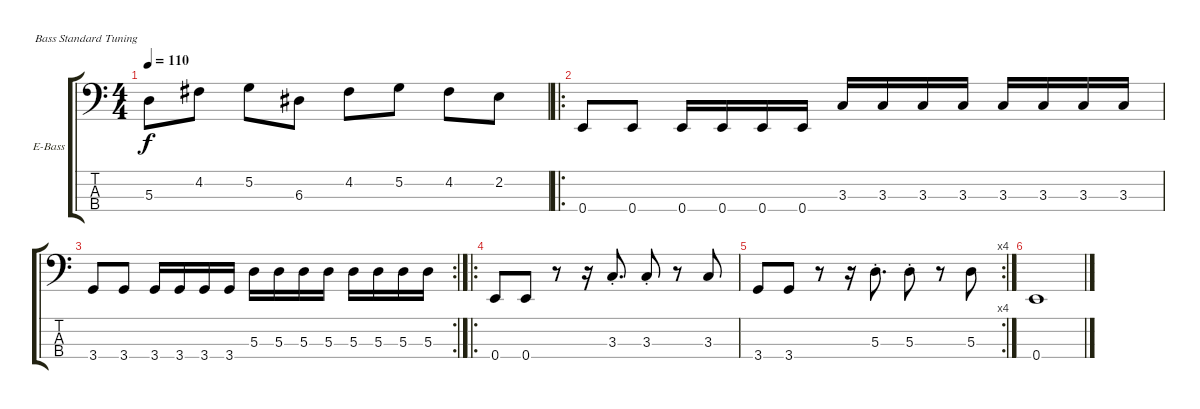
\defaultSystemsLayout 4
\bracketExtendMode groupsimilarinstruments
\firstSystemTrackNameOrientation horizontal
\otherSystemsTrackNameOrientation horizontal
\track ("Александр Кислинский(Кислый)" "E-Bass") {instrument electricbassfinger}
\staff {score tabs}
\tuning (G2 D2 A1 E1)
\ts (4 4)
\tempo 110
\clef f4
\ks c
5.3.8{dy f} 4.2.8 5.2.8 6.3.8 4.2.8 5.2.8 4.2.8 2.2.8 |
\ro
0.4.8 0.4.8 0.4.16 0.4.16 0.4.16 0.4.16 3.3.16 3.3.16 3.3.16 3.3.16 3.3.16 3.3.16 3.3.16 3.3.16 |
\rc 2
3.4.8 3.4.8 3.4.16 3.4.16 3.4.16 3.4.16 5.3.16 5.3.16 5.3.16 5.3.16 5.3.16 5.3.16 5.3.16 5.3.16 |
\ro
0.4.8 0.4.8 r.8 r.16 3.3{st}.8{d} 3.3{st}.8 r.8 3.3.8 |
\rc 4
3.4.8 3.4.8 r.8 r.16 5.3{st}.8{d} 5.3{st}.8 r.8 5.3.8 |
0.4.1
